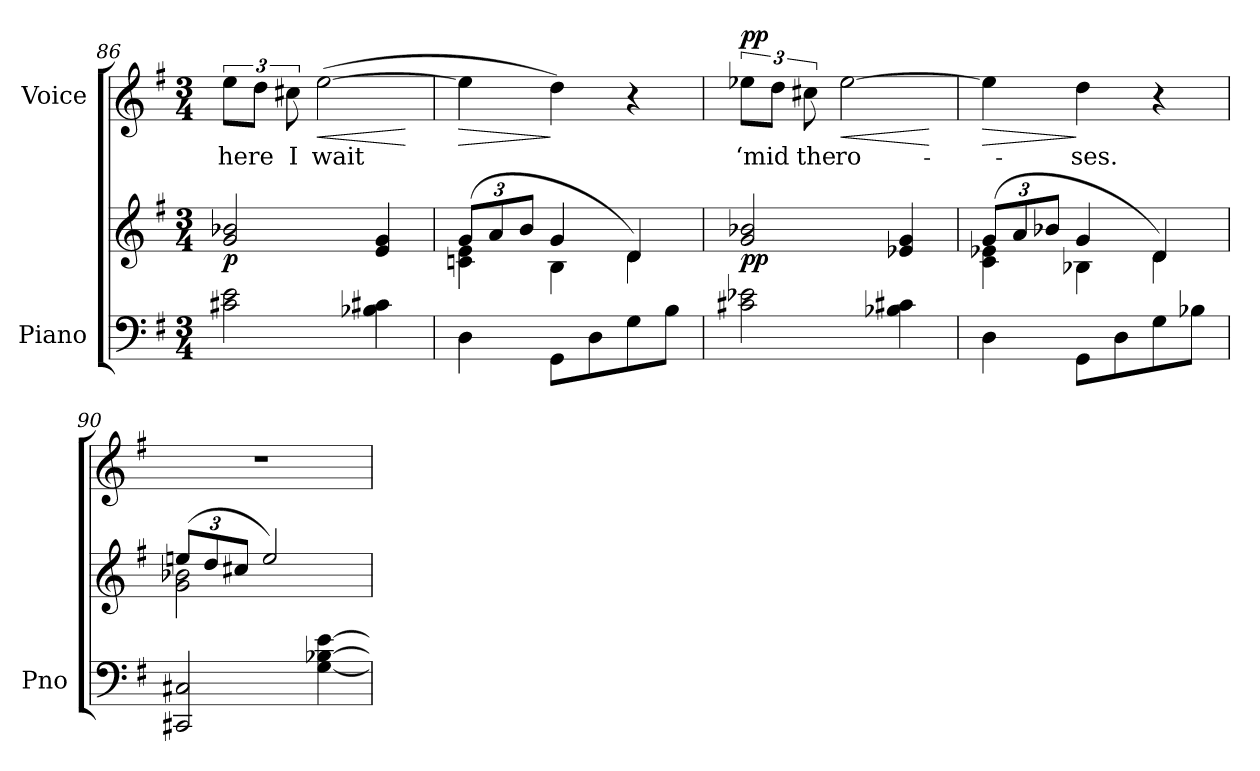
**kern	**kern	**dynam	**kern	**text	**dynam
*part2	*part2	*part2	*part1	*part1	*part1
*staff3	*staff2	*staff2/3	*staff1	*staff1	*staff1
*I"Piano	*	*	*I"Voice	*	*
*I'Pno	*	*	*	*	*
*clefF4	*clefG2	*	*clefG2	*	*
*k[f#]	*k[f#]	*	*k[f#]	*	*
*M3/4	*M3/4	*	*M3/4	*	*
=86	=86	=86	=86	=86	=86
!	!	!LO:DY:b	!	!	!
2c#X\ 2e\	2g/ 2b-X/	p	12ee\L	here	.
.	.	.	12dd\J	.	.
.	.	.	12cc#X\	I	.
!	!	!	!	!	!LO:HP:b
.	.	.	([2ee\	wait	<
4B-X\ 4c#X\	4e/ 4g/	.	.	.	.
.	.	.	.	.	[
=87	=87	=87	=87	=87	=87
*	*Xbrackettup	*	*	*	*
*	*^	*	*	*	*
!	!	!	!	!	!	!LO:HP:b
4D\	(12g/L	4cn\ 4e\	.	4ee\]	.	>
.	12a/	.	.	.	.	.
.	12b/J	.	.	.	.	.
8GG\L	4g/	4B\	.	4dd\)	.	]
8D\	.	.	.	.	.	.
8G\	4d/)	4d\	.	4r	.	.
8B\J	.	.	.	.	.	.
*	*v	*v	*	*	*	*
=88	=88	=88	=88	=88	=88
!	!	!LO:DY:b	!	!	!LO:DY:a
2c#X\ 2e-X\	2g/ 2b-X/	pp	12ee-X\L	‘mid	pp
.	.	.	12dd\J	.	.
.	.	.	12cc#X\	the	.
!	!	!	!	!	!LO:HP:b
.	.	.	[2ee-\	ro-	<
4B-X\ 4c#X\	4e-X/ 4g/	.	.	.	.
.	.	.	.	.	[
=89	=89	=89	=89	=89	=89
*	*^	*	*	*	*
!	!	!	!	!	!	!LO:HP:b
4D\	(12g/L	4c\ 4e-X\	.	4ee-\]	.	>
.	12a/	.	.	.	.	.
.	12b-X/J	.	.	.	.	.
8GG\L	4g/	4B-X\	.	4dd\	-ses.	]
8D\	.	.	.	.	.	.
8G\	4d/)	4d\	.	4r	.	.
8B-X\J	.	.	.	.	.	.
=90	=90	=90	=90	=90	=90	=90
2CC#X/ 2C#X/	(12een/L	2g\ 2b-X\	.	2.r	.	.
.	12dd/	.	.	.	.	.
.	12cc#X/J	.	.	.	.	.
.	2ee/)	.	.	.	.	.
[4G\ [4B-X\ [4e\	.	4ryy	.	.	.	.
*	*v	*v	*	*	*	*
=	=	=	=	=	=
*-	*-	*-	*-	*-	*-
